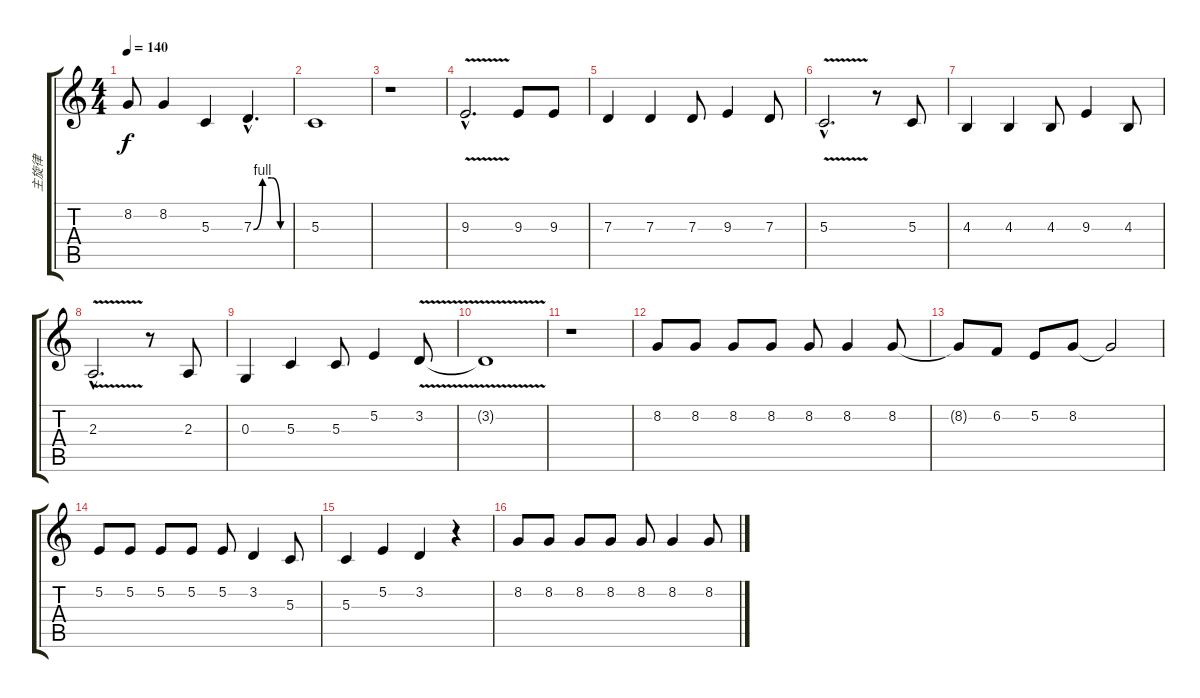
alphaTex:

\track ("主旋律" "主旋律") {instrument sopranosax}
\staff {score tabs}
\tuning (E4 B3 G3 D3 A2 E2) {hide}
\ts (4 4)
\tempo 140
\clef g2
\ks c
8.2.8{dy f} 8.2.4 5.3.4 7.3{be (custom 0 0 15 4 30 4 45 0 60 0) hac}.4{d} |
5.3.1 |
r.1 |
9.3{v hac}.2{d} 9.3.8 9.3.8 |
7.3.4 7.3.4 7.3.8 9.3.4 7.3.8 |
5.3{v hac}.2{d} r.8 5.3.8 |
4.3.4 4.3.4 4.3.8 9.3.4 4.3.8 |
2.3{v hac}.2{d} r.8 2.3.8 |
0.3.4 5.3.4 5.3.8 5.2.4 3.2{v}.8 |
3.2{t}.1 |
r.1 |
8.2.8 8.2.8 8.2.8 8.2.8 8.2.8 8.2.4 8.2.8 |
8.2{t}.8 6.2.8 5.2.8 8.2.8 8.2{t}.2 |
5.2.8 5.2.8 5.2.8 5.2.8 5.2.8 3.2.4 5.3.8 |
5.3.4 5.2.4 3.2.4 r.4 |
8.2.8 8.2.8 8.2.8 8.2.8 8.2.8 8.2.4 8.2.8
